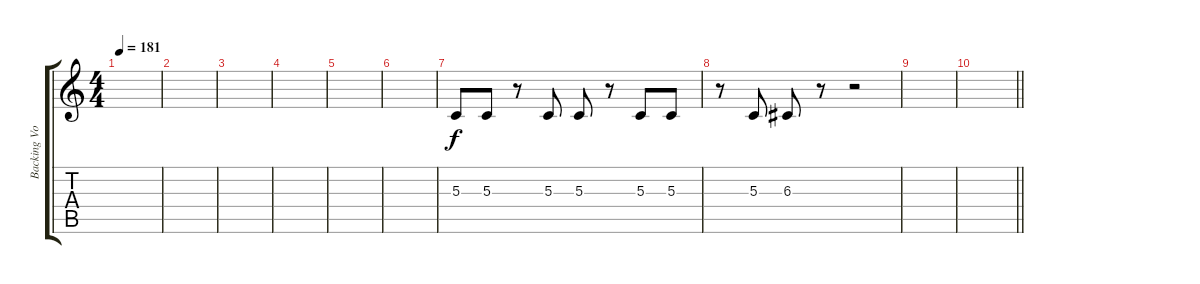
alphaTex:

\track ("Backing Voice" "Backing Vo") {instrument clarinet}
\staff {score tabs}
\tuning (E4 B3 G3 D3 A2 E2) {hide}
\ts (4 4)
\tempo 181
\clef g2
\ks c
|
|
|
|
|
|
5.3.8 5.3.8 r.8 5.3.8 5.3.8 r.8 5.3.8 5.3.8 |
r.8 5.3.8 6.3.8 r.8 r.2 |
|
\barLineRight lightlight
